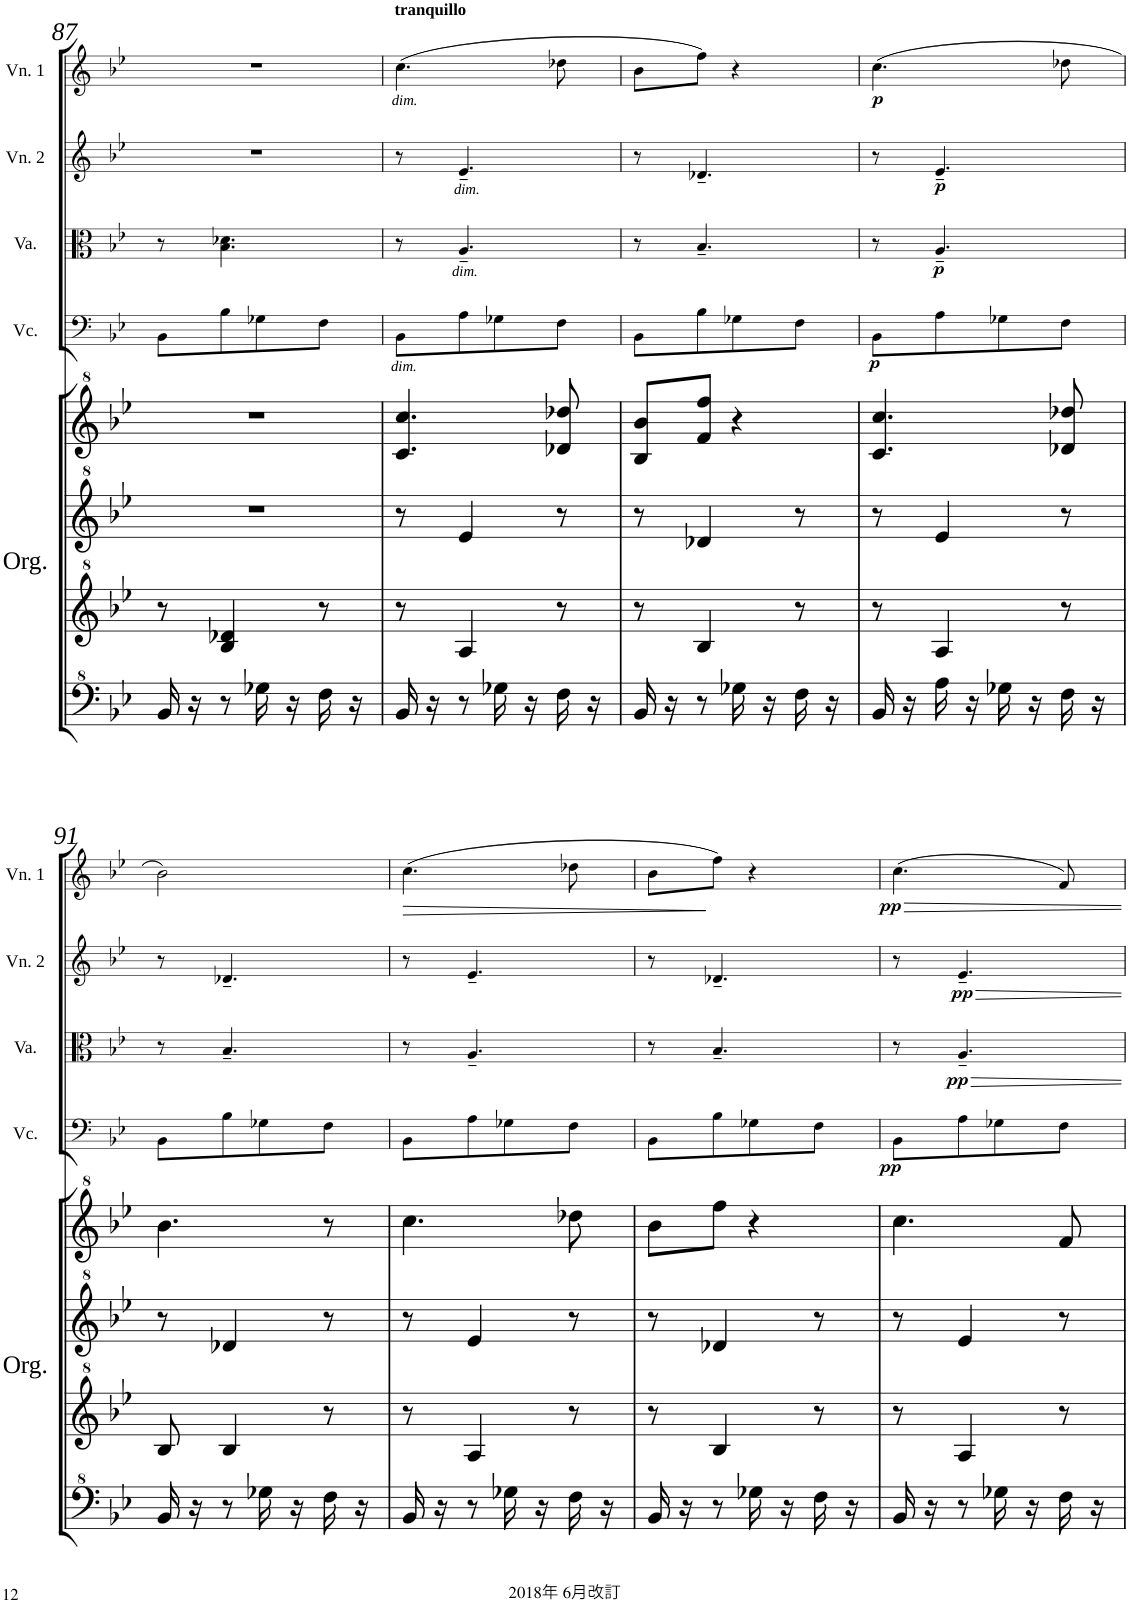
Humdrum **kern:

**kern	**kern	**kern	**kern	**kern	**dynam	**kern	**dynam	**kern	**dynam	**kern	**dynam
*part5	*part5	*part5	*part5	*part4	*part4	*part3	*part3	*part2	*part2	*part1	*part1
*staff8	*staff7	*staff6	*staff5	*staff4	*staff4	*staff3	*staff3	*staff2	*staff2	*staff1	*staff1
*I"Organ	*	*	*	*I"Violoncello	*	*I"Viola	*	*I"Violin 2	*	*I"Violin 1	*
*I'Org.	*	*	*	*I'Vc.	*	*I'Va.	*	*I'Vn. 2	*	*I'Vn. 1	*
!!LO:PB:g=z
*clefF^4	*clefG^2	*clefG^2	*clefG^2	*clefF4	*	*clefC3	*	*clefG2	*	*clefG2	*
*k[b-e-]	*k[b-e-]	*k[b-e-]	*k[b-e-]	*k[b-e-]	*	*k[b-e-]	*	*k[b-e-]	*	*k[b-e-]	*
*M2/4	*M2/4	*M2/4	*M2/4	*M2/4	*	*M2/4	*	*M2/4	*	*M2/4	*
=87	=87	=87	=87	=87	=87	=87	=87	=87	=87	=87	=87
16B-/	8r	2r	2r	8BB-\L	.	8r	.	2r	.	2r	.
16r	.	.	.	.	.	.	.	.	.	.	.
8r	4b-/ 4dd-X/	.	.	8B-\	.	4.B-\ 4.d-X\	.	.	.	.	.
16g-X\	.	.	.	8G-X\	.	.	.	.	.	.	.
16r	.	.	.	.	.	.	.	.	.	.	.
16f\	8r	.	.	8F\J	.	.	.	.	.	.	.
16r	.	.	.	.	.	.	.	.	.	.	.
=88	=88	=88	=88	=88	=88	=88	=88	=88	=88	=88	=88
!	!	!	!	!	!	!	!	!	!	!LO:TX:a:B:t=tranquillo	!
!	!	!	!	!	!	!	!	!	!	!LO:TX:b:i:t=dim.	!
!	!	!	!	!LO:TX:b:i:t=dim.	!	!	!	!	!	!	!
16B-/	8r	8r	4.cc/ 4.ccc/	8BB-\L	.	8r	.	8r	.	(4.cc\	.
16r	.	.	.	.	.	.	.	.	.	.	.
!	!	!	!	!	!	!	!	!LO:TX:b:i:t=dim.	!	!	!
!	!	!	!	!	!	!LO:TX:b:i:t=dim.	!	!	!	!	!
8r	4a/	4ee-/	.	8A\	.	4.A~/	.	4.e-~/	.	.	.
16g-X\	.	.	.	8G-X\	.	.	.	.	.	.	.
16r	.	.	.	.	.	.	.	.	.	.	.
16f\	8r	8r	8dd-X/ 8ddd-X/	8F\J	.	.	.	.	.	8dd-X\	.
16r	.	.	.	.	.	.	.	.	.	.	.
=89	=89	=89	=89	=89	=89	=89	=89	=89	=89	=89	=89
16B-/	8r	8r	8b-/ 8bb-/L	8BB-\L	.	8r	.	8r	.	8b-\L	.
16r	.	.	.	.	.	.	.	.	.	.	.
8r	4b-/	4dd-X/	8ff/ 8fff/J	8B-\	.	4.B-~/	.	4.d-X~/	.	8ff\J)	.
16g-X\	.	.	4r	8G-X\	.	.	.	.	.	4r	.
16r	.	.	.	.	.	.	.	.	.	.	.
16f\	8r	8r	.	8F\J	.	.	.	.	.	.	.
16r	.	.	.	.	.	.	.	.	.	.	.
=90	=90	=90	=90	=90	=90	=90	=90	=90	=90	=90	=90
!	!	!	!	!	!LO:DY:b	!	!	!	!	!	!LO:DY:b
16B-/	8r	8r	4.cc/ 4.ccc/	8BB-\L	p	8r	.	8r	.	(4.cc\	p
16r	.	.	.	.	.	.	.	.	.	.	.
!	!	!	!	!	!	!	!LO:DY:b	!	!LO:DY:b	!	!
16a\	4a/	4ee-/	.	8A\	.	4.A~/	p	4.e-~/	p	.	.
16r	.	.	.	.	.	.	.	.	.	.	.
16g-X\	.	.	.	8G-X\	.	.	.	.	.	.	.
16r	.	.	.	.	.	.	.	.	.	.	.
16f\	8r	8r	8dd-X/ 8ddd-X/	8F\J	.	.	.	.	.	8dd-X\	.
16r	.	.	.	.	.	.	.	.	.	.	.
!!LO:LB:g=z
=91	=91	=91	=91	=91	=91	=91	=91	=91	=91	=91	=91
16B-/	8b-/	8r	4.bb-\	8BB-\L	.	8r	.	8r	.	2b-\)	.
16r	.	.	.	.	.	.	.	.	.	.	.
8r	4b-/	4dd-X/	.	8B-\	.	4.B-~/	.	4.d-X~/	.	.	.
16g-X\	.	.	.	8G-X\	.	.	.	.	.	.	.
16r	.	.	.	.	.	.	.	.	.	.	.
16f\	8r	8r	8r	8F\J	.	.	.	.	.	.	.
16r	.	.	.	.	.	.	.	.	.	.	.
=92	=92	=92	=92	=92	=92	=92	=92	=92	=92	=92	=92
!	!	!	!	!	!	!	!	!	!	!	!LO:HP:b
16B-/	8r	8r	4.ccc\	8BB-\L	.	8r	.	8r	.	(4.cc\	>
16r	.	.	.	.	.	.	.	.	.	.	.
8r	4a/	4ee-/	.	8A\	.	4.A~/	.	4.e-~/	.	.	.
16g-X\	.	.	.	8G-X\	.	.	.	.	.	.	.
16r	.	.	.	.	.	.	.	.	.	.	.
16f\	8r	8r	8ddd-X\	8F\J	.	.	.	.	.	8dd-X\	.
16r	.	.	.	.	.	.	.	.	.	.	.
=93	=93	=93	=93	=93	=93	=93	=93	=93	=93	=93	=93
16B-/	8r	8r	8bb-\L	8BB-\L	.	8r	.	8r	.	8b-\L	.
16r	.	.	.	.	.	.	.	.	.	.	.
8r	4b-/	4dd-X/	8fff\J	8B-\	.	4.B-~/	.	4.d-X~/	.	8ff\J)	]
16g-X\	.	.	4r	8G-X\	.	.	.	.	.	4r	.
16r	.	.	.	.	.	.	.	.	.	.	.
16f\	8r	8r	.	8F\J	.	.	.	.	.	.	.
16r	.	.	.	.	.	.	.	.	.	.	.
=94	=94	=94	=94	=94	=94	=94	=94	=94	=94	=94	=94
!	!	!	!	!	!LO:DY:b	!	!	!	!	!	!LO:DY:b
16B-/	8r	8r	4.ccc\	8BB-\L	pp	8r	.	8r	.	(4.cc\	pp
16r	.	.	.	.	.	.	.	.	.	.	.
!	!	!	!	!	!	!	!LO:DY:b	!	!LO:DY:b	!	!
8r	4a/	4ee-/	.	8A\	.	4.A~/	pp	4.e-~/	pp	.	.
16g-X\	.	.	.	8G-X\	.	.	.	.	.	.	.
16r	.	.	.	.	.	.	.	.	.	.	.
16f\	8r	8r	8ff/	8F\J	.	.	.	.	.	8f/)	.
16r	.	.	.	.	.	.	.	.	.	.	.
=	=	=	=	=	=	=	=	=	=	=	=
*-	*-	*-	*-	*-	*-	*-	*-	*-	*-	*-	*-
